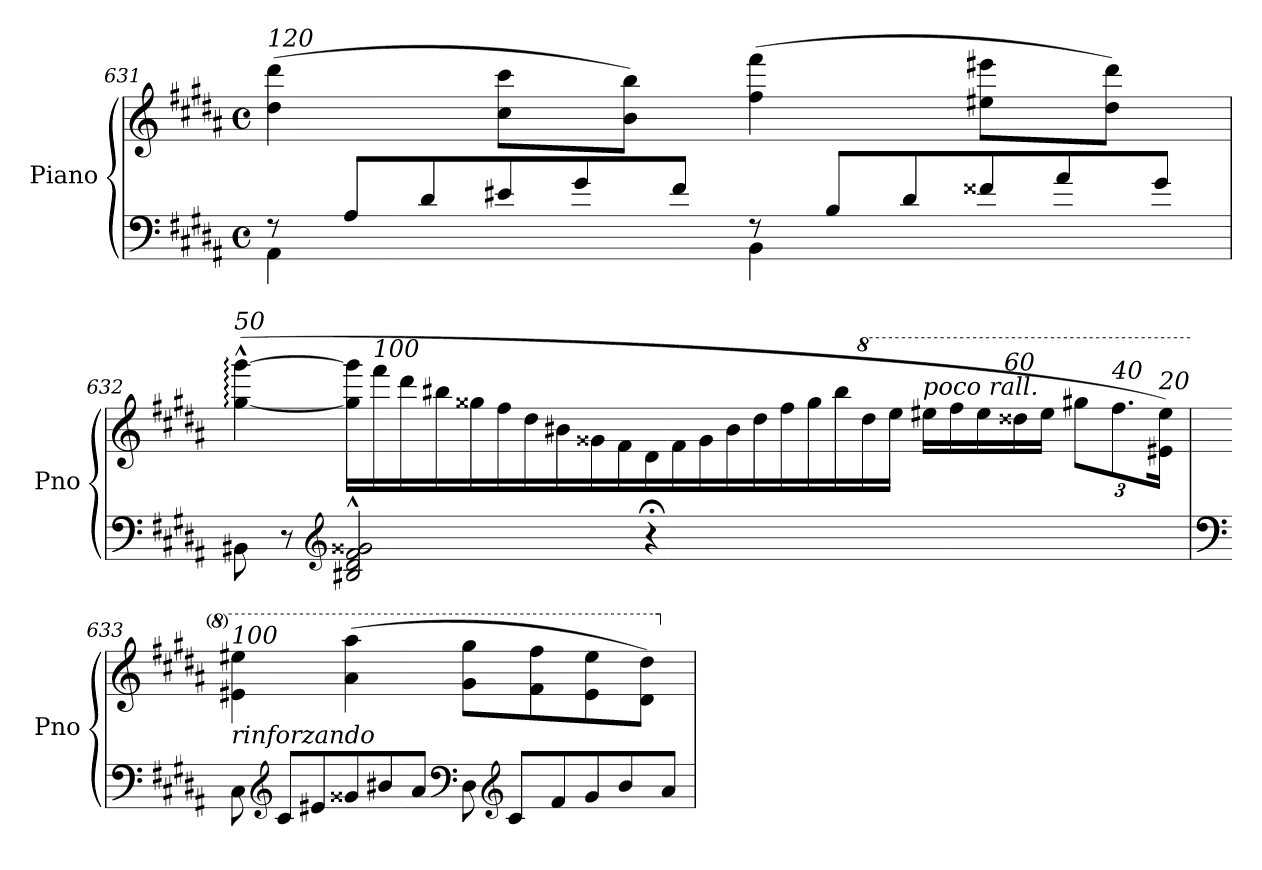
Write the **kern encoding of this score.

**kern	**kern
*part1	*part1
*staff2	*staff1
*I"Piano	*
*I'Pno	*
!!LO:LB:g=z
*clefF4	*clefG2
*k[f#c#g#d#a#]	*k[f#c#g#d#a#]
*M4/4	*M4/4
*met(c)	*met(c)
*Xtuplet	*
=631	=631
*^	*
!	!	!LO:TX:a:i:t=120
12rF	4AA#\	(4dd#\ 4ddd#\
12A#/L	.	.
12d#/	.	.
12e#X/	4ryy	8cc#\ 8ccc#\L
12g#/	.	.
.	.	8b\ 8bb\J)
12f#/J	.	.
12rF	4BB\	(4ff#\ 4fff#\
12B/L	.	.
12d#/	.	.
12f##X/	4ryy	8ee#X\ 8eee#X\L
12a#/	.	.
.	.	8dd#\ 8ddd#\J)
12g#/J	.	.
*v	*v	*
=632	=632
!	!LO:TX:a:i:t=50
8BB#X\	([4gg#\:^^ [4ggg#\:^^
8r	.
*clefG2	*
*	*Xtuplet
2B#X/^^ 2d#/^^ 2f#/^^ 2g##X/^^	20gg#\] 20ggg#\]LL
!	!LO:TX:a:i:t=100
.	20fff#\
.	20ddd#\
.	20bb#X\
.	20gg##X\
.	20ff#\
.	20dd#\
.	20b#X\
.	20g##X\
.	20f#\
4r;<	20d#\
.	20f#\
.	20g##\
.	20b#\
.	20dd#\
2.ryy	20ff#\
.	20gg##\
.	20bb#\
*	*8va
.	20ddd#\
.	20eee\JJ
!	!LO:TX:a:i:t=poco rall.
.	20eee#X\LL
.	20fff#\
.	20eee#\
!	!LO:TX:a:i:t=60
.	20ddd##X\
.	20eee#\JJ
*	*tuplet
*	*Xbrackettup
.	12ggg#X\L
!	!LO:TX:a:i:t=40
.	12.fff#\
!	!LO:TX:a:i:t=20
.	24ee#X\ 24eee#\Jk)
!!LO:PB:g=z
=633	=633
*clefF4	*
!	!LO:TX:a:i:t=100
!	!LO:TX:b:i:t=rinforzando
12C#\	4ee#X\ 4eee#X\
*clefG2	*
12c#/L	.
12e#X/	.
12g##X/	(4aa#\ 4aaa#\
12b#X/	.
12a#/J	.
*clefF4	*
12D#\	8gg#\ 8ggg#\L
*clefG2	*
12c#/L	.
.	8ff#\ 8fff#\
12f#/	.
12g##/	8ee#\ 8eee#\
12b#/	.
.	8dd#\ 8ddd#\J)
12a#/J	.
*	*X8va
=	=
*-	*-
